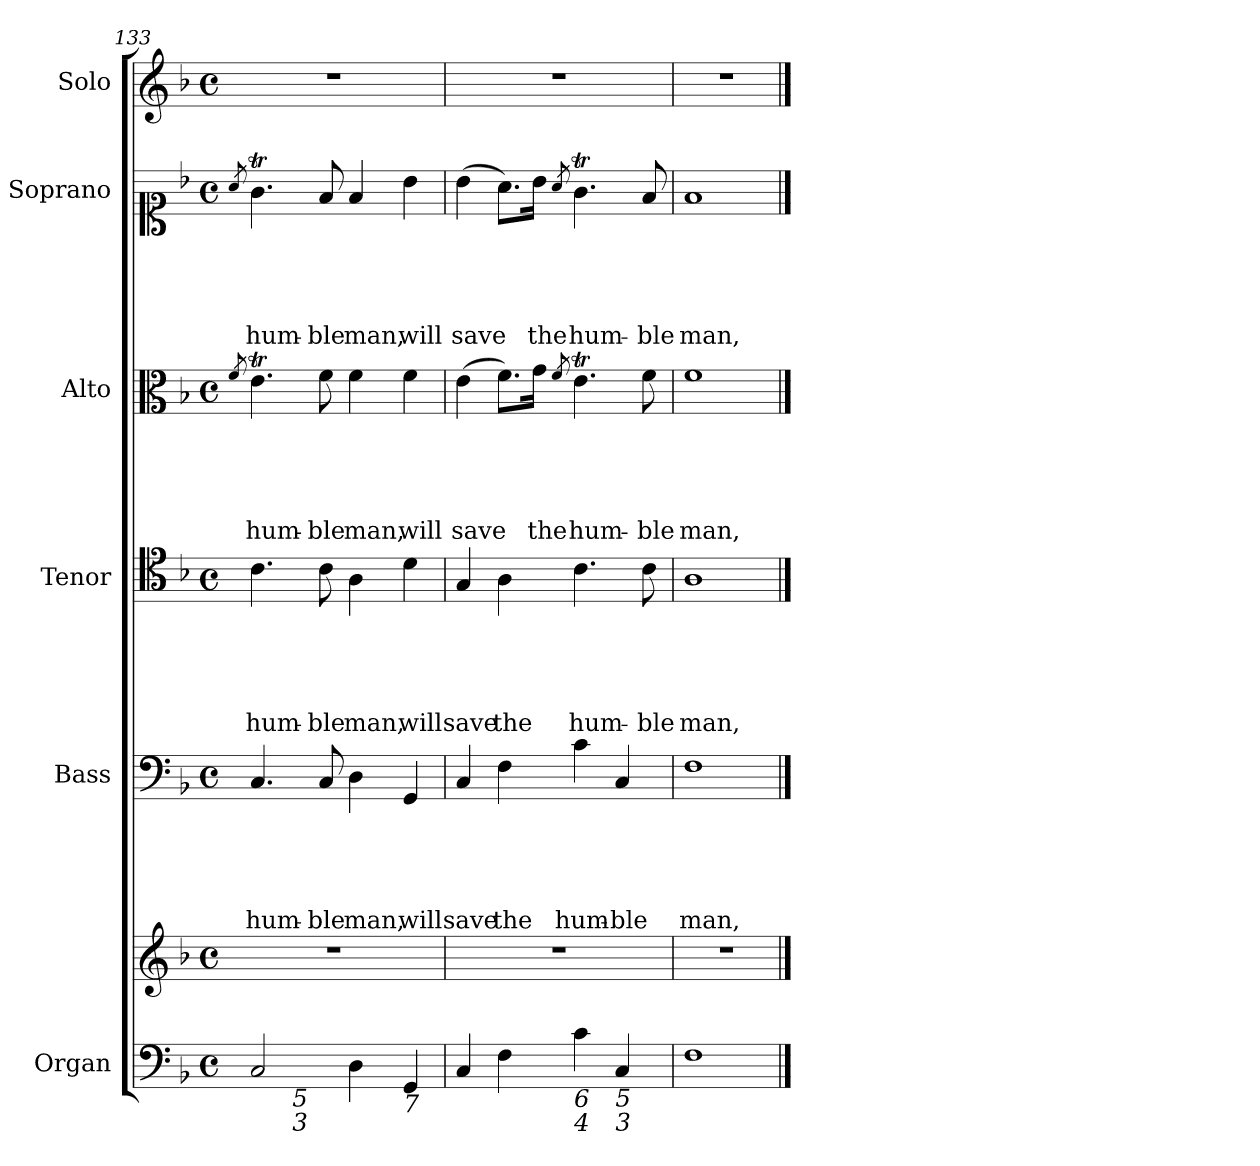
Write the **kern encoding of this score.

**kern	**kern	**kern	**text	**text	**text	**text	**text	**kern	**text	**text	**text	**text	**text	**kern	**text	**text	**text	**text	**text	**kern	**text	**text	**text	**text	**text	**kern
*part6	*part6	*part5	*part5	*part5	*part5	*part5	*part5	*part4	*part4	*part4	*part4	*part4	*part4	*part3	*part3	*part3	*part3	*part3	*part3	*part2	*part2	*part2	*part2	*part2	*part2	*part1
*staff7	*staff6	*staff5	*staff5	*staff5	*staff5	*staff5	*staff5	*staff4	*staff4	*staff4	*staff4	*staff4	*staff4	*staff3	*staff3	*staff3	*staff3	*staff3	*staff3	*staff2	*staff2	*staff2	*staff2	*staff2	*staff2	*staff1
*I"Organ	*	*I"Bass	*	*	*	*	*	*I"Tenor	*	*	*	*	*	*I"Alto	*	*	*	*	*	*I"Soprano	*	*	*	*	*	*I"Solo
*I'Org.	*	*I'B	*	*	*	*	*	*I'T	*	*	*	*	*	*I'A	*	*	*	*	*	*I'S	*	*	*	*	*	*I'Solo
*clefF4	*clefG2	*clefF4	*	*	*	*	*	*clefC4	*	*	*	*	*	*clefC3	*	*	*	*	*	*clefC1	*	*	*	*	*	*clefG2
*k[b-]	*k[b-]	*k[b-]	*	*	*	*	*	*k[b-]	*	*	*	*	*	*k[b-]	*	*	*	*	*	*k[b-]	*	*	*	*	*	*k[b-]
*F:	*F:	*F:	*	*	*	*	*	*F:	*	*	*	*	*	*F:	*	*	*	*	*	*F:	*	*	*	*	*	*F:
*M4/4	*M4/4	*M4/4	*	*	*	*	*	*M4/4	*	*	*	*	*	*M4/4	*	*	*	*	*	*M4/4	*	*	*	*	*	*M4/4
*met(c)	*met(c)	*met(c)	*	*	*	*	*	*met(c)	*	*	*	*	*	*met(c)	*	*	*	*	*	*met(c)	*	*	*	*	*	*met(c)
=133	=133	=133	=133	=133	=133	=133	=133	=133	=133	=133	=133	=133	=133	=133	=133	=133	=133	=133	=133	=133	=133	=133	=133	=133	=133	=133
.	.	.	.	.	.	.	.	.	.	.	.	.	.	8qf/	.	.	.	.	.	8qa/	.	.	.	.	.	.
!LO:TX:b:i:t=6	!	!	!	!	!	!	!	!	!	!	!	!	!	!	!	!	!	!	!	!	!	!	!	!	!	!
!LO:TX:b:i:t=4	!	!	!	!	!	!	!	!	!	!	!	!	!	!	!	!	!	!	!	!	!	!	!	!	!	!
!	!	!	!	!	!	!	!LO:LY:b	!	!	!	!	!	!LO:LY:b	!	!	!	!	!	!LO:LY:b	!	!	!	!	!	!LO:LY:b	!
*^	*	*	*	*	*	*	*	*	*	*	*	*	*	*	*	*	*	*	*	*	*	*	*	*	*	*
2C/	4ryy	1r	4.C/	.	.	.	.	hum-	4.c\	.	.	.	.	hum-	4.et\	.	.	.	.	hum-	4.gT\	.	.	.	.	hum-	1r
!	!LO:TX:b:i:t=5	!	!	!	!	!	!	!	!	!	!	!	!	!	!	!	!	!	!	!	!	!	!	!	!	!	!
!	!LO:TX:b:i:t=3	!	!	!	!	!	!	!	!	!	!	!	!	!	!	!	!	!	!	!	!	!	!	!	!	!	!
.	2.ryy	.	.	.	.	.	.	.	.	.	.	.	.	.	.	.	.	.	.	.	.	.	.	.	.	.	.
!	!	!	!	!	!	!	!	!LO:LY:b	!	!	!	!	!	!LO:LY:b	!	!	!	!	!	!LO:LY:b	!	!	!	!	!	!LO:LY:b	!
.	.	.	8C/	.	.	.	.	-ble	8c\	.	.	.	.	-ble	8f\	.	.	.	.	-ble	8f/	.	.	.	.	-ble	.
!	!	!	!	!	!	!	!	!LO:LY:b	!	!	!	!	!	!LO:LY:b	!	!	!	!	!	!LO:LY:b	!	!	!	!	!	!LO:LY:b	!
4D\	.	.	4D\	.	.	.	.	man,	4A\	.	.	.	.	man,	4f\	.	.	.	.	man,	4f/	.	.	.	.	man,	.
!LO:TX:b:i:t=7	!	!	!	!	!	!	!	!	!	!	!	!	!	!	!	!	!	!	!	!	!	!	!	!	!	!	!
!	!	!	!	!	!	!	!	!LO:LY:b	!	!	!	!	!	!LO:LY:b	!	!	!	!	!	!LO:LY:b	!	!	!	!	!	!LO:LY:b	!
4GG/	.	.	4GG/	.	.	.	.	will	4d\	.	.	.	.	will	4f\	.	.	.	.	will	4b-\	.	.	.	.	will	.
=134	=134	=134	=134	=134	=134	=134	=134	=134	=134	=134	=134	=134	=134	=134	=134	=134	=134	=134	=134	=134	=134	=134	=134	=134	=134	=134	=134
!LO:TX:b:i:t=7	!	!	!	!	!	!	!	!	!	!	!	!	!	!	!	!	!	!	!	!	!	!	!	!	!	!	!
!	!	!	!	!	!	!	!	!LO:LY:b	!	!	!	!	!	!LO:LY:b	!	!	!	!	!	!LO:LY:b	!	!	!	!	!	!LO:LY:b	!
*v	*v	*	*	*	*	*	*	*	*	*	*	*	*	*	*	*	*	*	*	*	*	*	*	*	*	*	*
4C/	1r	4C/	.	.	.	.	save	4G/	.	.	.	.	save	(>4e\	.	.	.	.	save	(>4b-\	.	.	.	.	save	1r
!	!	!	!	!	!	!	!LO:LY:b	!	!	!	!	!	!LO:LY:b	!	!	!	!	!	!	!	!	!	!	!	!	!
4F\	.	4F\	.	.	.	.	the	4A\	.	.	.	.	the	8.f\L)	.	.	.	.	.	8.a\L)	.	.	.	.	.	.
!	!	!	!	!	!	!	!	!	!	!	!	!	!	!	!	!	!	!	!LO:LY:b	!	!	!	!	!	!LO:LY:b	!
.	.	.	.	.	.	.	.	.	.	.	.	.	.	16g\Jk	.	.	.	.	the	16b-\Jk	.	.	.	.	the	.
.	.	.	.	.	.	.	.	.	.	.	.	.	.	8qf/	.	.	.	.	.	8qa/	.	.	.	.	.	.
!LO:TX:b:i:t=6	!	!	!	!	!	!	!	!	!	!	!	!	!	!	!	!	!	!	!	!	!	!	!	!	!	!
!LO:TX:b:i:t=4	!	!	!	!	!	!	!	!	!	!	!	!	!	!	!	!	!	!	!	!	!	!	!	!	!	!
!	!	!	!	!	!	!	!LO:LY:b	!	!	!	!	!	!LO:LY:b	!	!	!	!	!	!LO:LY:b	!	!	!	!	!	!LO:LY:b	!
4c\	.	4c\	.	.	.	.	hum-	4.c\	.	.	.	.	hum-	4.et\	.	.	.	.	hum-	4.gT\	.	.	.	.	hum-	.
!LO:TX:b:i:t=5	!	!	!	!	!	!	!	!	!	!	!	!	!	!	!	!	!	!	!	!	!	!	!	!	!	!
!LO:TX:b:i:t=3	!	!	!	!	!	!	!	!	!	!	!	!	!	!	!	!	!	!	!	!	!	!	!	!	!	!
!	!	!	!	!	!	!	!LO:LY:b	!	!	!	!	!	!	!	!	!	!	!	!	!	!	!	!	!	!	!
4C/	.	4C/	.	.	.	.	-ble	.	.	.	.	.	.	.	.	.	.	.	.	.	.	.	.	.	.	.
!	!	!	!	!	!	!	!	!	!	!	!	!	!LO:LY:b	!	!	!	!	!	!LO:LY:b	!	!	!	!	!	!LO:LY:b	!
.	.	.	.	.	.	.	.	8c\	.	.	.	.	-ble	8f\	.	.	.	.	-ble	8f/	.	.	.	.	-ble	.
=135	=135	=135	=135	=135	=135	=135	=135	=135	=135	=135	=135	=135	=135	=135	=135	=135	=135	=135	=135	=135	=135	=135	=135	=135	=135	=135
!	!	!	!	!	!	!	!LO:LY:b	!	!	!	!	!	!LO:LY:b	!	!	!	!	!	!LO:LY:b	!	!	!	!	!	!LO:LY:b	!
1F	1r	1F	.	.	.	.	man,	1A	.	.	.	.	man,	1f	.	.	.	.	man,	1f	.	.	.	.	man,	1r
==	==	==	==	==	==	==	==	==	==	==	==	==	==	==	==	==	==	==	==	==	==	==	==	==	==	==
*-	*-	*-	*-	*-	*-	*-	*-	*-	*-	*-	*-	*-	*-	*-	*-	*-	*-	*-	*-	*-	*-	*-	*-	*-	*-	*-
